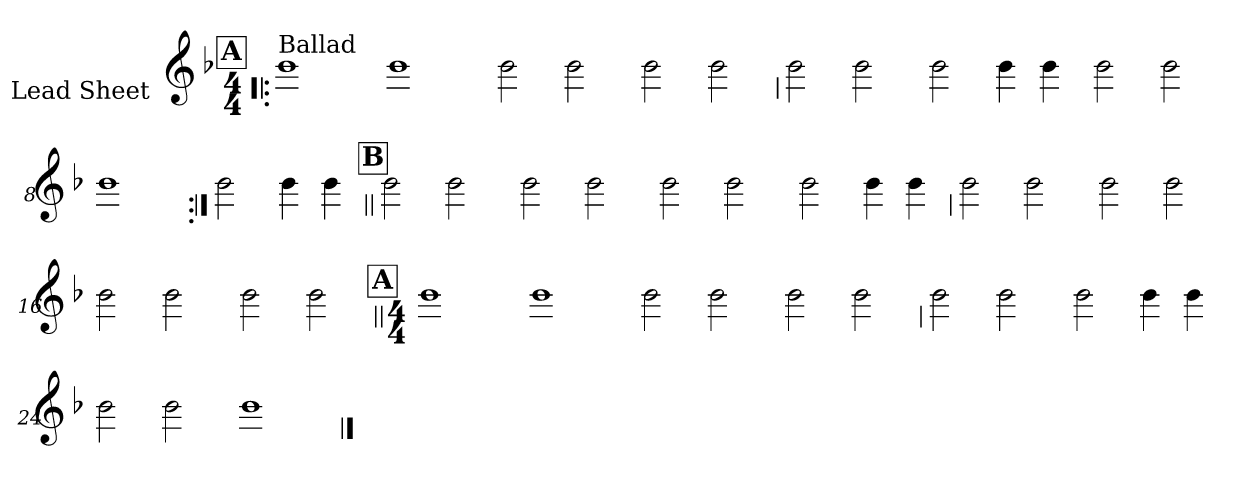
**kern
*part1
*staff1
*I"Lead Sheet
*stria0
*clefG2
*k[b-]
*F:
*M4/4
!!LO:REH:place=s1:a:t=A
=1!|:
!LO:TX:a:t=Ballad
1b-
=2-
1b-
=3-
2b-
2b-
=4-
2b-
2b-
!!LO:LB:g=z
=5
2b-
2b-
=6-
2b-
4b-
4b-
=7-
2b-
2b-
=8-
1b-
!!LO:LB:g=z
=9:|!
2b-
4b-
4b-
!!LO:LB:g=z
!!LO:REH:place=s1:a:t=B
=10||
2b-
2b-
=11-
2b-
2b-
=12-
2b-
2b-
=13-
2b-
4b-
4b-
!!LO:LB:g=z
=14
2b-
2b-
=15-
2b-
2b-
=16-
2b-
2b-
=17-
2b-
2b-
!!LO:LB:g=z
!!LO:REH:place=s1:a:t=A
=18||
*M4/4
1b-
=19-
1b-
=20-
2b-
2b-
=21-
2b-
2b-
!!LO:LB:g=z
=22
2b-
2b-
=23-
2b-
4b-
4b-
=24-
2b-
2b-
=25-
1b-
==
*-
